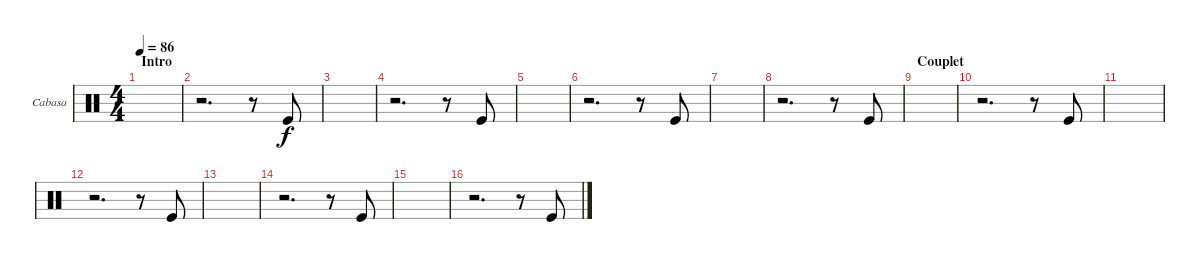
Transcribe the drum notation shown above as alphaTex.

\bracketExtendMode groupsimilarinstruments
\firstSystemTrackNameOrientation horizontal
\otherSystemsTrackNameOrientation horizontal
\track ("Nick Mason" "Cabasa") {multiBarRest instrument percussion}
\staff {score}
\articulation defaults
\ts (4 4)
\section ("" "Intro")
\tempo 86
\clef neutral
\ks c
|
r.2{d} r.8 "Kick (hit)".8 |
|
r.2{d} r.8 "Kick (hit)".8 |
|
r.2{d} r.8 "Kick (hit)".8 |
|
r.2{d} r.8 "Kick (hit)".8 |
\section ("" "Couplet")
|
r.2{d} r.8 "Kick (hit)".8 |
|
r.2{d} r.8 "Kick (hit)".8 |
|
r.2{d} r.8 "Kick (hit)".8 |
|
r.2{d} r.8 "Kick (hit)".8
